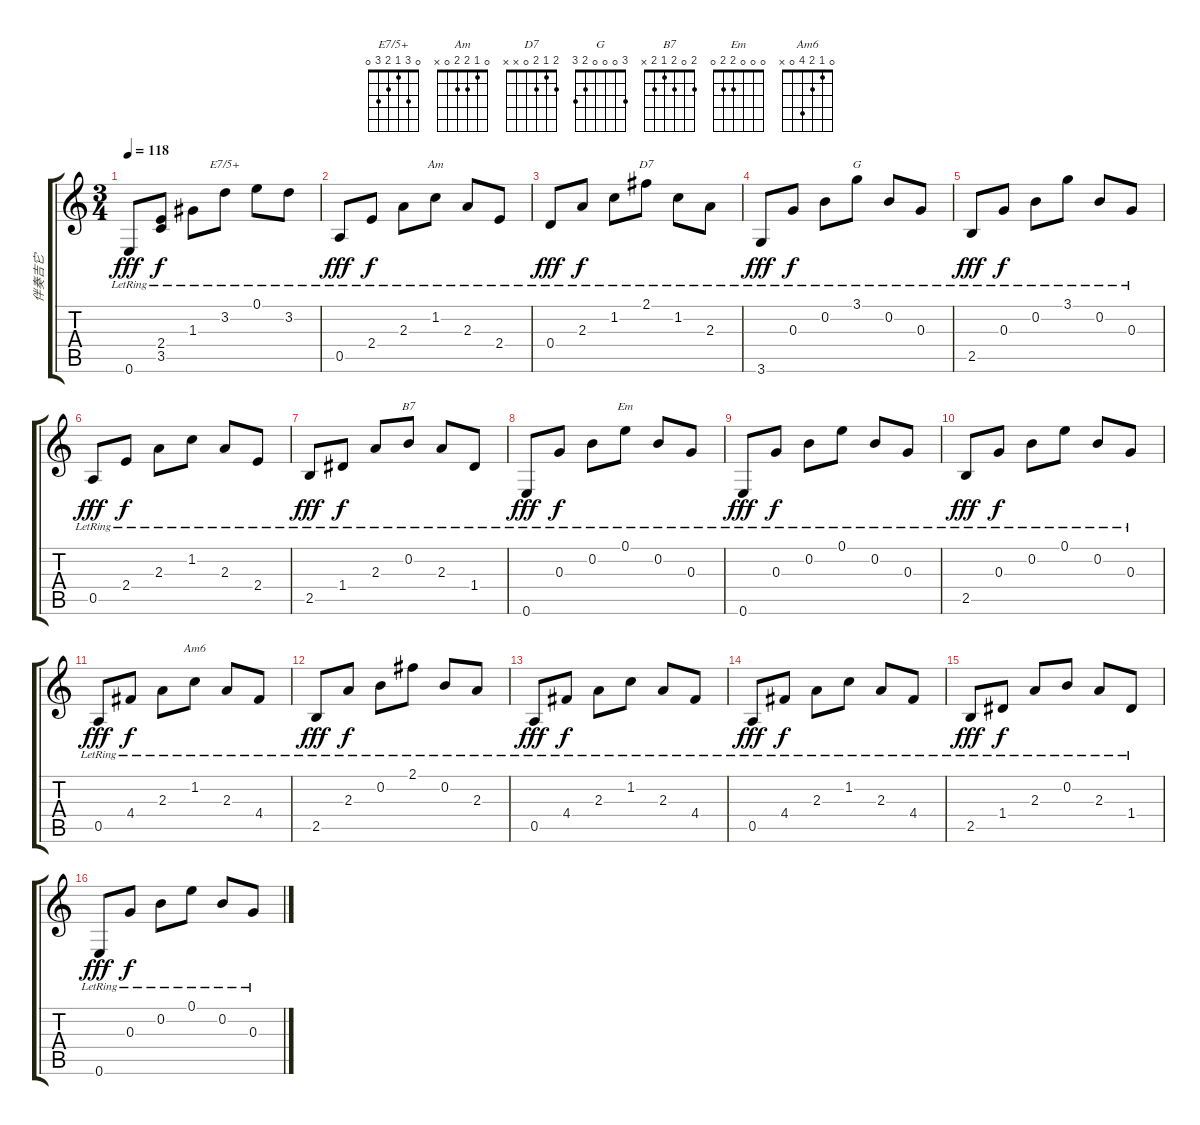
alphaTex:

\track ("伴奏吉它" "伴奏吉它") {instrument acousticguitarnylon}
\staff {score tabs}
\tuning (E4 B3 G3 D3 A2 E2) {hide}
\chord ("E7/5+" 0 3 1 2 3 0)
\chord ("Am" 0 1 2 2 0 x)
\chord ("D7" 2 1 2 0 x x)
\chord ("G" 3 0 0 0 2 3)
\chord ("B7" 2 0 2 1 2 x)
\chord ("Em" 0 0 0 2 2 0)
\chord ("Am6" 0 1 2 4 0 x)
\ts (3 4)
\tempo 118
\clef g2
\ks c
0.6{lr}.8{dy fff} (2.4{lr} 3.5{lr}).8{dy f} 1.3{lr}.8 3.2{lr}.8{ch "E7/5+"} 0.1{lr}.8 3.2{lr}.8 |
0.5{lr}.8{dy fff} 2.4{lr}.8{dy f} 2.3{lr}.8 1.2{lr}.8{ch "Am"} 2.3{lr}.8 2.4{lr}.8 |
0.4{lr}.8{dy fff} 2.3{lr}.8{dy f} 1.2{lr}.8 2.1{lr}.8{ch "D7"} 1.2{lr}.8 2.3{lr}.8 |
3.6{lr}.8{dy fff} 0.3{lr}.8{dy f} 0.2{lr}.8 3.1{lr}.8{ch "G"} 0.2{lr}.8 0.3{lr}.8 |
2.5{lr}.8{dy fff} 0.3{lr}.8{dy f} 0.2{lr}.8 3.1{lr}.8 0.2{lr}.8 0.3{lr}.8 |
0.5{lr}.8{dy fff} 2.4{lr}.8{dy f} 2.3{lr}.8 1.2{lr}.8 2.3{lr}.8 2.4{lr}.8 |
2.5{lr}.8{dy fff} 1.4{lr}.8{dy f} 2.3{lr}.8 0.2{lr}.8{ch "B7"} 2.3{lr}.8 1.4{lr}.8 |
0.6{lr}.8{dy fff} 0.3{lr}.8{dy f} 0.2{lr}.8 0.1{lr}.8{ch "Em"} 0.2{lr}.8 0.3{lr}.8 |
0.6{lr}.8{dy fff} 0.3{lr}.8{dy f} 0.2{lr}.8 0.1{lr}.8 0.2{lr}.8 0.3{lr}.8 |
2.5{lr}.8{dy fff} 0.3{lr}.8{dy f} 0.2{lr}.8 0.1{lr}.8 0.2{lr}.8 0.3{lr}.8 |
0.5{lr}.8{dy fff} 4.4{lr}.8{dy f} 2.3{lr}.8 1.2{lr}.8{ch "Am6"} 2.3{lr}.8 4.4{lr}.8 |
2.5{lr}.8{dy fff} 2.3{lr}.8{dy f} 0.2{lr}.8 2.1{lr}.8 0.2{lr}.8 2.3{lr}.8 |
0.5{lr}.8{dy fff} 4.4{lr}.8{dy f} 2.3{lr}.8 1.2{lr}.8 2.3{lr}.8 4.4{lr}.8 |
0.5{lr}.8{dy fff} 4.4{lr}.8{dy f} 2.3{lr}.8 1.2{lr}.8 2.3{lr}.8 4.4{lr}.8 |
2.5{lr}.8{dy fff} 1.4{lr}.8{dy f} 2.3{lr}.8 0.2{lr}.8 2.3{lr}.8 1.4{lr}.8 |
0.6{lr}.8{dy fff} 0.3{lr}.8{dy f} 0.2{lr}.8 0.1{lr}.8 0.2{lr}.8 0.3{lr}.8
